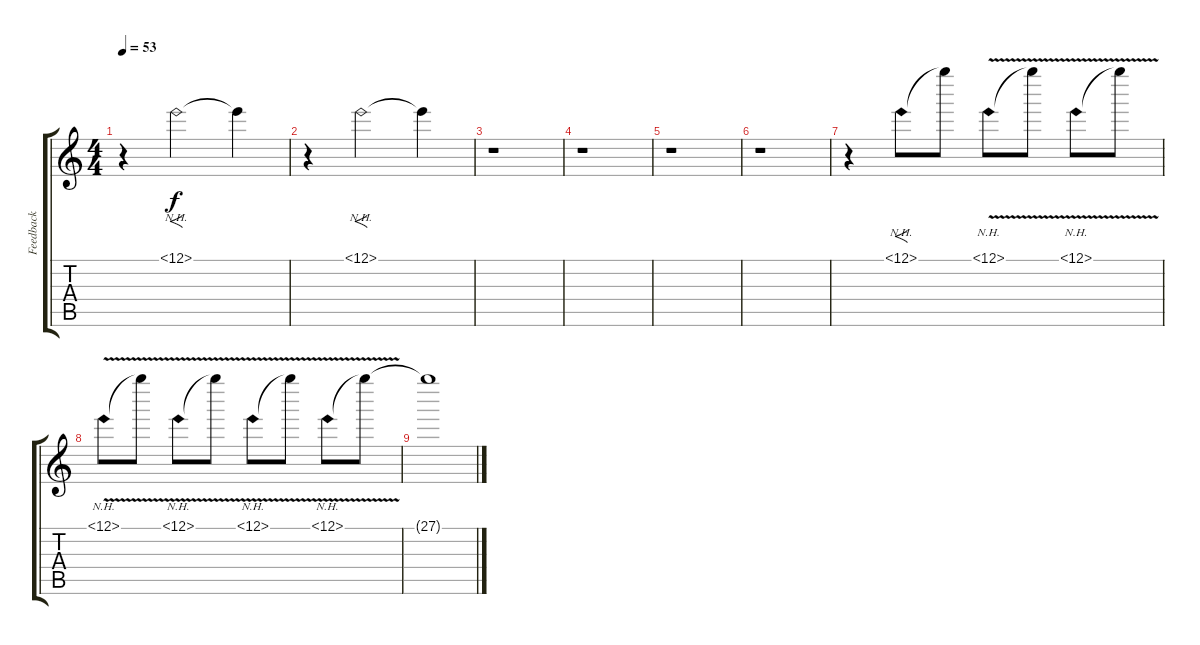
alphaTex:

\track ("Feedback" "Feedback") {instrument distortionguitar}
\staff {score tabs}
\tuning (E4 B3 G3 D3 A2 E2) {hide}
\ts (4 4)
\tempo 53
\clef g2
\ks c
r.4{dy f} 12.1{nh}.2{f} 12.1{t}.4 |
r.4 12.1{nh}.2{f} 12.1{t}.4 |
r.1 |
r.1 |
r.1 |
r.1 |
r.4 27.1{nh}.8{f} 27.1{t}.8 27.1{nh v}.8 27.1{t}.8 27.1{nh v}.8 27.1{t}.8 |
27.1{nh v}.8 27.1{t}.8 27.1{nh v}.8 27.1{t}.8 27.1{nh v}.8 27.1{t}.8 27.1{nh v}.8 27.1{t}.8 |
27.1{t}.1
